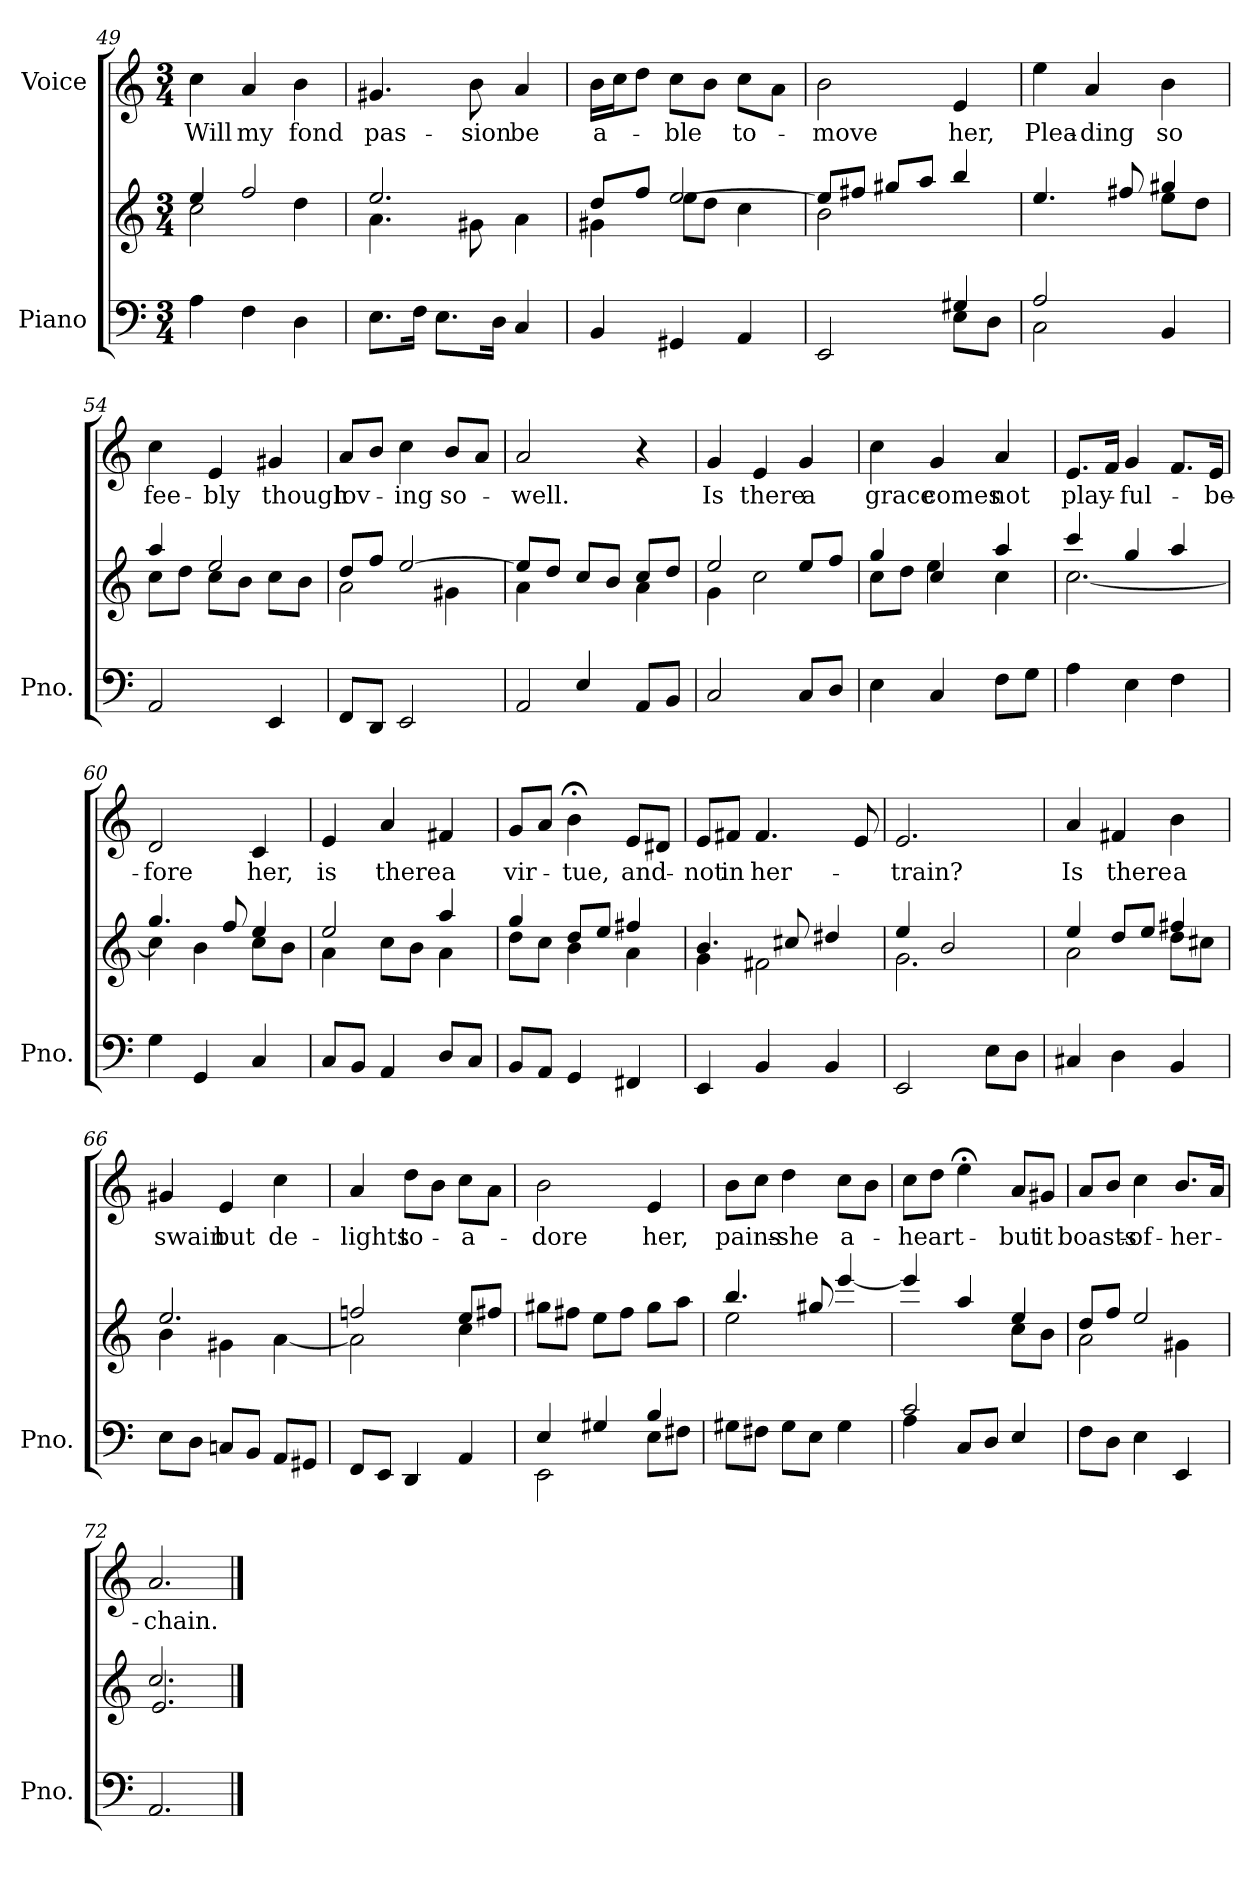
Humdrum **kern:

**kern	**kern	**kern	**text
*part2	*part2	*part1	*part1
*staff3	*staff2	*staff1	*staff1
*I"Piano	*	*I"Voice	*
*I'Pno.	*	*	*
*clefF4	*clefG2	*clefG2	*
*k[]	*k[]	*k[]	*
*M3/4	*M3/4	*M3/4	*
=49	=49	=49	=49
*	*^	*	*
!	!	!	!	!LO:LY:b
4A\	4ee/	2cc\	4cc\	Will
!	!	!	!	!LO:LY:b
4F\	2ff/	.	4a/	my
!	!	!	!	!LO:LY:b
4D\	.	4dd\	4b\	fond
=50	=50	=50	=50	=50
!	!	!	!	!LO:LY:b
8.E\L	2.ee/	4.a\	4.g#X/	pas-
16F\Jk	.	.	.	.
8.E\L	.	.	.	.
!	!	!	!	!LO:LY:b
.	.	8g#X\	8b\	-sion
16D\Jk	.	.	.	.
!	!	!	!	!LO:LY:b
4C/	.	4a\	4a/	be
=51	=51	=51	=51	=51
!	!	!	!	!LO:LY:b
4BB/	8dd/L	4g#X\	16b\LL	a-
.	.	.	16cc\J	.
.	8ff/J	.	8dd\J	.
!	!	!	!	!LO:LY:b
4GG#X/	[2ee/	8ee\L	8cc\L	-ble
.	.	8dd\J	8b\J	.
!	!	!	!	!LO:LY:b
4AA/	.	4cc\	8cc\L	to-
.	.	.	8a\J	.
!!LO:LB:g=z
=52	=52	=52	=52	=52
*^	*	*	*	*
!	!	!	!	!	!LO:LY:b
2EE/	2ryy	8ee/L]	2b\	2b\	-move
.	.	8ff#X/J	.	.	.
.	.	8gg#X/L	.	.	.
.	.	8aa/J	.	.	.
!	!	!	!	!	!LO:LY:b
8E\L	4G#X/	4bb/	4ryy	4e/	her,
8D\J	.	.	.	.	.
=53	=53	=53	=53	=53	=53
!	!	!	!	!	!LO:LY:b
2C\	2A/	4.ee/	2ryy	4ee\	Plea-
!	!	!	!	!	!LO:LY:b
.	.	.	.	4a/	-ding
.	.	8ff#X/	.	.	.
!	!	!	!	!	!LO:LY:b
4BB/	4ryy	4gg#X/	8ee\L	4b\	so
.	.	.	8dd\J	.	.
*v	*v	*	*	*	*
=54	=54	=54	=54	=54
!	!	!	!	!LO:LY:b
2AA/	4aa/	8cc\L	4cc\	fee-
.	.	8dd\J	.	.
!	!	!	!	!LO:LY:b
.	2ee/	8cc\L	4e/	-bly
.	.	8b\J	.	.
!	!	!	!	!LO:LY:b
4EE/	.	8cc\L	4g#X/	though
.	.	8b\J	.	.
=55	=55	=55	=55	=55
!	!	!	!	!LO:LY:b
8FF/L	8dd/L	2a\	8a/L	lov-
8DD/J	8ff/J	.	8b/J	.
!	!	!	!	!LO:LY:b
2EE/	[2ee/	.	4cc\	-ing
!	!	!	!	!LO:LY:b
.	.	4g#X\	8b/L	so-
.	.	.	8a/J	.
=56	=56	=56	=56	=56
*^	*	*	*	*
!	!	!	!	!	!LO:LY:b
2AA/	4ryy	8ee/L]	4a\	2a/	-well.
.	.	8dd/J	.	.	.
.	4E/	8cc/L	4ryy	.	.
.	.	8b/J	.	.	.
8AA/L	4ryy	8cc/L	4a\	4r	.
8BB/J	.	8dd/J	.	.	.
*v	*v	*	*	*	*
=57	=57	=57	=57	=57
!	!	!	!	!LO:LY:b
2C/	2ee/	4g\	4g/	Is
!	!	!	!	!LO:LY:b
.	.	2cc\	4e/	there
!	!	!	!	!LO:LY:b
8C/L	8ee/L	.	4g/	a
8D/J	8ff/J	.	.	.
!!LO:LB:g=z
=58	=58	=58	=58	=58
!	!	!	!	!LO:LY:b
4E\	4gg/	8cc\L	4cc\	grace
.	.	8dd\J	.	.
!	!	!	!	!LO:LY:b
4C/	4cc/	4ee\	4g/	comes
!	!	!	!	!LO:LY:b
8F\L	4aa/	4cc\	4a/	not
8G\J	.	.	.	.
=59	=59	=59	=59	=59
!	!	!	!	!LO:LY:b
4A\	4ccc/	[2.cc\	8.e/L	play-
.	.	.	16f/Jk	.
!	!	!	!	!LO:LY:b
4E\	4gg/	.	4g/	-ful-
4F\	4aa/	.	8.f/L	.
!	!	!	!	!LO:LY:b
.	.	.	16e/Jk	-be-
=60	=60	=60	=60	=60
!	!	!	!	!LO:LY:b
4G\	4.gg/	4cc\]	2d/	-fore
4GG/	.	4b\	.	.
.	8ff/	.	.	.
!	!	!	!	!LO:LY:b
4C/	4ee/	8cc\L	4c/	her,
.	.	8b\J	.	.
=61	=61	=61	=61	=61
!	!	!	!	!LO:LY:b
8C/L	2ee/	4a\	4e/	is
8BB/J	.	.	.	.
!	!	!	!	!LO:LY:b
4AA/	.	8cc\L	4a/	there
.	.	8b\J	.	.
!	!	!	!	!LO:LY:b
8D/L	4aa/	4a\	4f#X/	a
8C/J	.	.	.	.
=62	=62	=62	=62	=62
!	!	!	!	!LO:LY:b
8BB/L	4gg/	8dd\L	8g/L	vir-
8AA/J	.	8cc\J	8a/J	.
*	*	*	*MM25	*
!	!	!	!	!LO:LY:b
4GG/	8dd/L	4b\	4b;<\	-tue,
.	8ee/J	.	.	.
*	*	*	*MM75	*
!	!	!	!	!LO:LY:b
4FF#X/	4ff#X/	4a\	8e/L	and-
.	.	.	8d#X/J	.
!!LO:LB:g=z
=63	=63	=63	=63	=63
!	!	!	!	!LO:LY:b
4EE/	4.b/	4g\	8e/L	-not
!	!	!	!	!LO:LY:b
.	.	.	8f#X/J	in
!	!	!	!	!LO:LY:b
4BB/	.	2f#X\	4.f#/	her-
.	8cc#X/	.	.	.
4BB/	4dd#X/	.	.	.
.	.	.	8e/	.
=64	=64	=64	=64	=64
!	!	!	!	!LO:LY:b
2EE/	4ee/	2.g\	2.e/	-train?
.	2b/	.	.	.
8E\L	.	.	.	.
8D\J	.	.	.	.
=65	=65	=65	=65	=65
!	!	!	!	!LO:LY:b
4C#X/	4ee/	2a\	4a/	Is
!	!	!	!	!LO:LY:b
4D\	8dd/L	.	4f#X/	there
.	8ee/J	.	.	.
!	!	!	!	!LO:LY:b
4BB/	4ff#X/	8dd\L	4b\	a
.	.	8cc#X\J	.	.
=66	=66	=66	=66	=66
!	!	!	!	!LO:LY:b
8E\L	2.ee/	4b\	4g#X/	swain
8D\J	.	.	.	.
!	!	!	!	!LO:LY:b
8Cn/L	.	4g#X\	4e/	but
8BB/J	.	.	.	.
!	!	!	!	!LO:LY:b
8AA/L	.	[4a\	4cc\	de-
8GG#X/J	.	.	.	.
=67	=67	=67	=67	=67
!	!	!	!	!LO:LY:b
8FF/L	2ffn/	2a\]	4a/	-lights
8EE/J	.	.	.	.
!	!	!	!	!LO:LY:b
4DD/	.	.	8dd\L	to-
.	.	.	8b\J	.
!	!	!	!	!LO:LY:b
4AA/	8ee/L	4cc\	8cc\L	-a-
.	8ff#X/J	.	8a\J	.
*	*v	*v	*	*
=68	=68	=68	=68
*^	*	*	*
!	!	!	!	!LO:LY:b
4E/	2EE\	8gg#X\L	2b\	-dore
.	.	8ff#X\J	.	.
4G#X/	.	8ee\L	.	.
.	.	8ff#\J	.	.
!	!	!	!	!LO:LY:b
4B/	8E\L	8gg#\L	4e/	her,
.	8F#X\J	8aa\J	.	.
!!LO:PB:g=z
=69	=69	=69	=69	=69
*	*	*^	*	*
!	!	!	!	!	!LO:LY:b
*v	*v	*	*	*	*
8G#X\L	4.bb/	2ee\	8b\L	pains-
8F#X\J	.	.	8cc\J	.
!	!	!	!	!LO:LY:b
8G#\L	.	.	4dd\	-she
8E\J	8gg#X/	.	.	.
!	!	!	!	!LO:LY:b
4G#\	[4eee/	4ryy	8cc\L	a-
.	.	.	8b\J	.
=70	=70	=70	=70	=70
*^	*	*	*	*
!	!	!	!	!	!LO:LY:b
4A\	2c/	4eee/]	2ryy	8cc\L	-heart-
.	.	.	.	8dd\J	.
*	*	*	*	*MM25	*
8C/L	.	4aa/	.	4ee;<\	.
8D/J	.	.	.	.	.
*	*	*	*	*MM75	*
!	!	!	!	!	!LO:LY:b
4E/	4ryy	4ee/	8cc\L	8a/L	-but
!	!	!	!	!	!LO:LY:b
.	.	.	8b\J	8g#X/J	it
*v	*v	*	*	*	*
=71	=71	=71	=71	=71
!	!	!	!	!LO:LY:b
8F\L	8dd/L	2a\	8a/L	boasts-
8D\J	8ff/J	.	8b/J	.
!	!	!	!	!LO:LY:b
4E\	2ee/	.	4cc\	-of-
!	!	!	!	!LO:LY:b
4EE/	.	4g#X\	8.b/L	-her-
.	.	.	16a/Jk	.
=72	=72	=72	=72	=72
!	!	!	!	!LO:LY:b
2.AA/	2.cc/	2.e/	2.a/	-chain.
*	*v	*v	*	*
==	==	==	==
*-	*-	*-	*-
